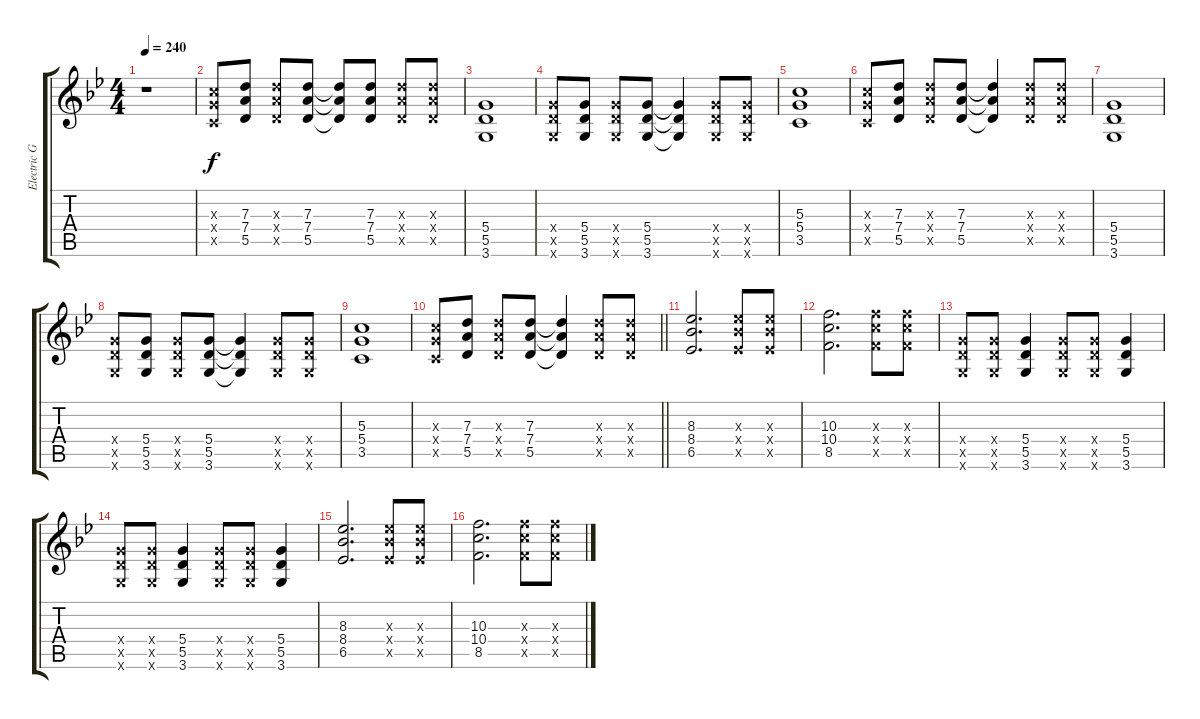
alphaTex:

\track ("Electric Guitar" "Electric G") {instrument overdrivenguitar}
\staff {score tabs}
\tuning (E4 B3 G3 D3 A2 E2) {hide}
\ts (4 4)
\tempo 240
\clef g2
\ks bb
r.1{dy f} |
(5.3{x} 5.4{x} 3.5{x}).8 (7.3 7.4 5.5).8 (7.3{x} 7.4{x} 5.5{x}).8 (7.3 7.4 5.5).8 (7.3{t} 7.4{t} 5.5{t}).8 (7.3 7.4 5.5).8 (7.3{x} 7.4{x} 5.5{x}).8 (7.3{x} 7.4{x} 5.5{x}).8 |
(5.4 5.5 3.6).1 |
(5.4{x} 5.5{x} 3.6{x}).8 (5.4 5.5 3.6).8 (5.4{x} 5.5{x} 3.6{x}).8 (5.4 5.5 3.6).8 (5.4{t} 5.5{t} 3.6{t}).4 (5.4{x} 5.5{x} 3.6{x}).8 (5.4{x} 5.5{x} 3.6{x}).8 |
(5.3 5.4 3.5).1 |
(5.3{x} 5.4{x} 3.5{x}).8 (7.3 7.4 5.5).8 (7.3{x} 7.4{x} 5.5{x}).8 (7.3 7.4 5.5).8 (7.3{t} 7.4{t} 5.5{t}).4 (7.3{x} 7.4{x} 5.5{x}).8 (7.3{x} 7.4{x} 5.5{x}).8 |
(5.4 5.5 3.6).1 |
(5.4{x} 5.5{x} 3.6{x}).8 (5.4 5.5 3.6).8 (5.4{x} 5.5{x} 3.6{x}).8 (5.4 5.5 3.6).8 (5.4{t} 5.5{t} 3.6{t}).4 (5.4{x} 5.5{x} 3.6{x}).8 (5.4{x} 5.5{x} 3.6{x}).8 |
(5.3 5.4 3.5).1 |
\barLineRight lightlight
(5.3{x} 5.4{x} 3.5{x}).8 (7.3 7.4 5.5).8 (7.3{x} 7.4{x} 5.5{x}).8 (7.3 7.4 5.5).8 (7.3{t} 7.4{t} 5.5{t}).4 (7.3{x} 7.4{x} 5.5{x}).8 (7.3{x} 7.4{x} 5.5{x}).8 |
\section ("" "")
(8.3 8.4 6.5).2{d} (8.3{x} 8.4{x} 6.5{x}).8 (8.3{x} 8.4{x} 6.5{x}).8 |
(10.3 10.4 8.5).2{d} (10.3{x} 10.4{x} 8.5{x}).8 (10.3{x} 10.4{x} 8.5{x}).8 |
(5.4{x} 5.5{x} 3.6{x}).8 (5.4{x} 5.5{x} 3.6{x}).8 (5.4 5.5 3.6).4 (5.4{x} 5.5{x} 3.6{x}).8 (5.4{x} 5.5{x} 3.6{x}).8 (5.4 5.5 3.6).4 |
(5.4{x} 5.5{x} 3.6{x}).8 (5.4{x} 5.5{x} 3.6{x}).8 (5.4 5.5 3.6).4 (5.4{x} 5.5{x} 3.6{x}).8 (5.4{x} 5.5{x} 3.6{x}).8 (5.4 5.5 3.6).4 |
(8.3 8.4 6.5).2{d} (8.3{x} 8.4{x} 6.5{x}).8 (8.3{x} 8.4{x} 6.5{x}).8 |
(10.3 10.4 8.5).2{d} (10.3{x} 10.4{x} 8.5{x}).8 (10.3{x} 10.4{x} 8.5{x}).8
